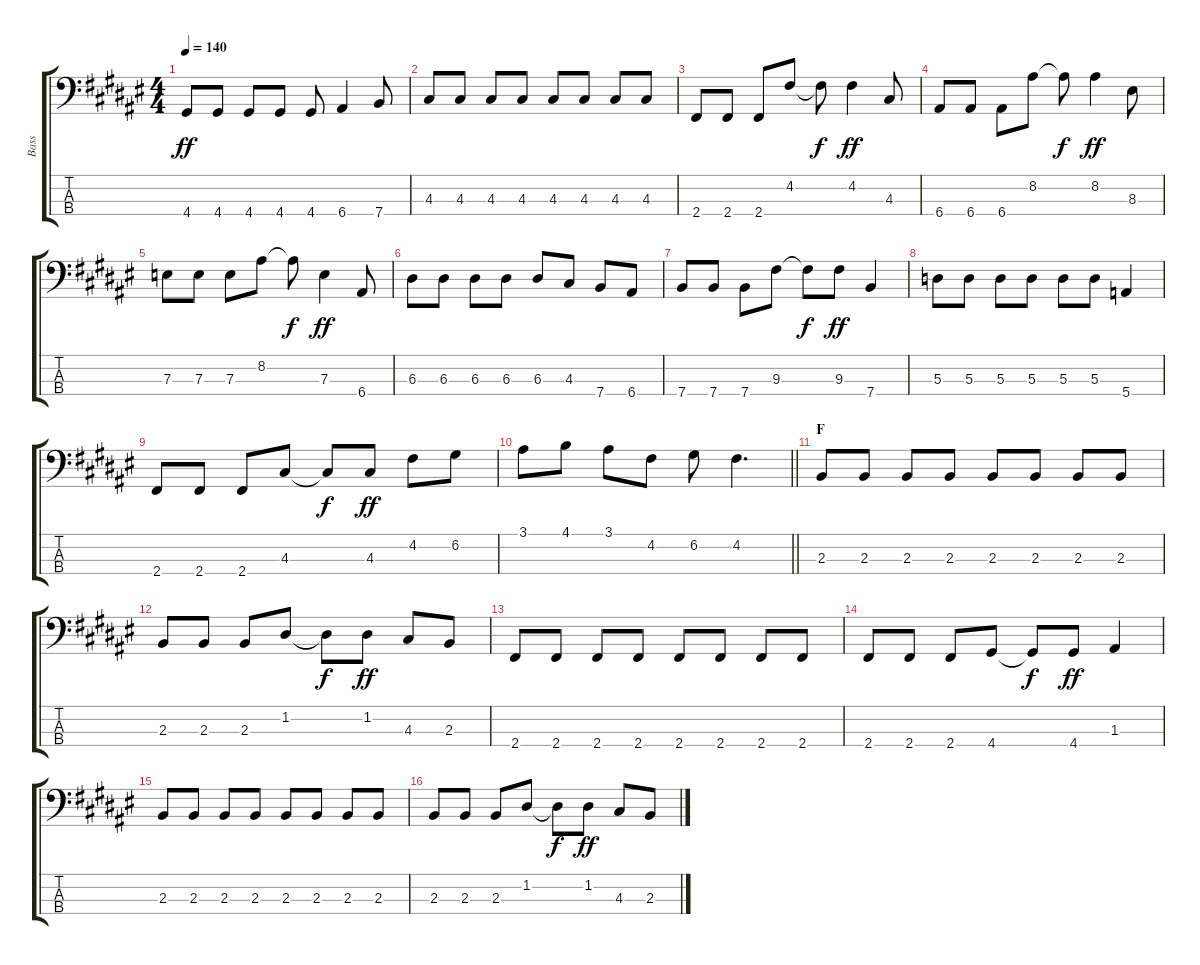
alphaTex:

\track ("Bass" "Bass") {instrument electricbasspick}
\staff {score tabs}
\tuning (G2 D2 A1 E1) {hide}
\ts (4 4)
\tempo 140
\clef f4
\ks f#
4.4.8{dy ff} 4.4.8 4.4.8 4.4.8 4.4.8 6.4.4 7.4.8 |
4.3.8 4.3.8 4.3.8 4.3.8 4.3.8 4.3.8 4.3.8 4.3.8 |
2.4.8 2.4.8 2.4.8 4.2.8 4.2{t}.8{dy f} 4.2.4{dy ff} 4.3.8 |
6.4.8 6.4.8 6.4.8 8.2.8 8.2{t}.8{dy f} 8.2.4{dy ff} 8.3.8 |
7.3.8 7.3.8 7.3.8 8.2.8 8.2{t}.8{dy f} 7.3.4{dy ff} 6.4.8 |
6.3.8 6.3.8 6.3.8 6.3.8 6.3.8 4.3.8 7.4.8 6.4.8 |
7.4.8 7.4.8 7.4.8 9.3.8 9.3{t}.8{dy f} 9.3.8{dy ff} 7.4.4 |
5.3.8 5.3.8 5.3.8 5.3.8 5.3.8 5.3.8 5.4.4 |
2.4.8 2.4.8 2.4.8 4.3.8 4.3{t}.8{dy f} 4.3.8{dy ff} 4.2.8 6.2.8 |
\barLineRight lightlight
3.1.8 4.1.8 3.1.8 4.2.8 6.2.8 4.2.4{d} |
\section ("" "F")
2.3.8 2.3.8 2.3.8 2.3.8 2.3.8 2.3.8 2.3.8 2.3.8 |
2.3.8 2.3.8 2.3.8 1.2.8 1.2{t}.8{dy f} 1.2.8{dy ff} 4.3.8 2.3.8 |
2.4.8 2.4.8 2.4.8 2.4.8 2.4.8 2.4.8 2.4.8 2.4.8 |
2.4.8 2.4.8 2.4.8 4.4.8 4.4{t}.8{dy f} 4.4.8{dy ff} 1.3.4 |
2.3.8 2.3.8 2.3.8 2.3.8 2.3.8 2.3.8 2.3.8 2.3.8 |
2.3.8 2.3.8 2.3.8 1.2.8 1.2{t}.8{dy f} 1.2.8{dy ff} 4.3.8 2.3.8
